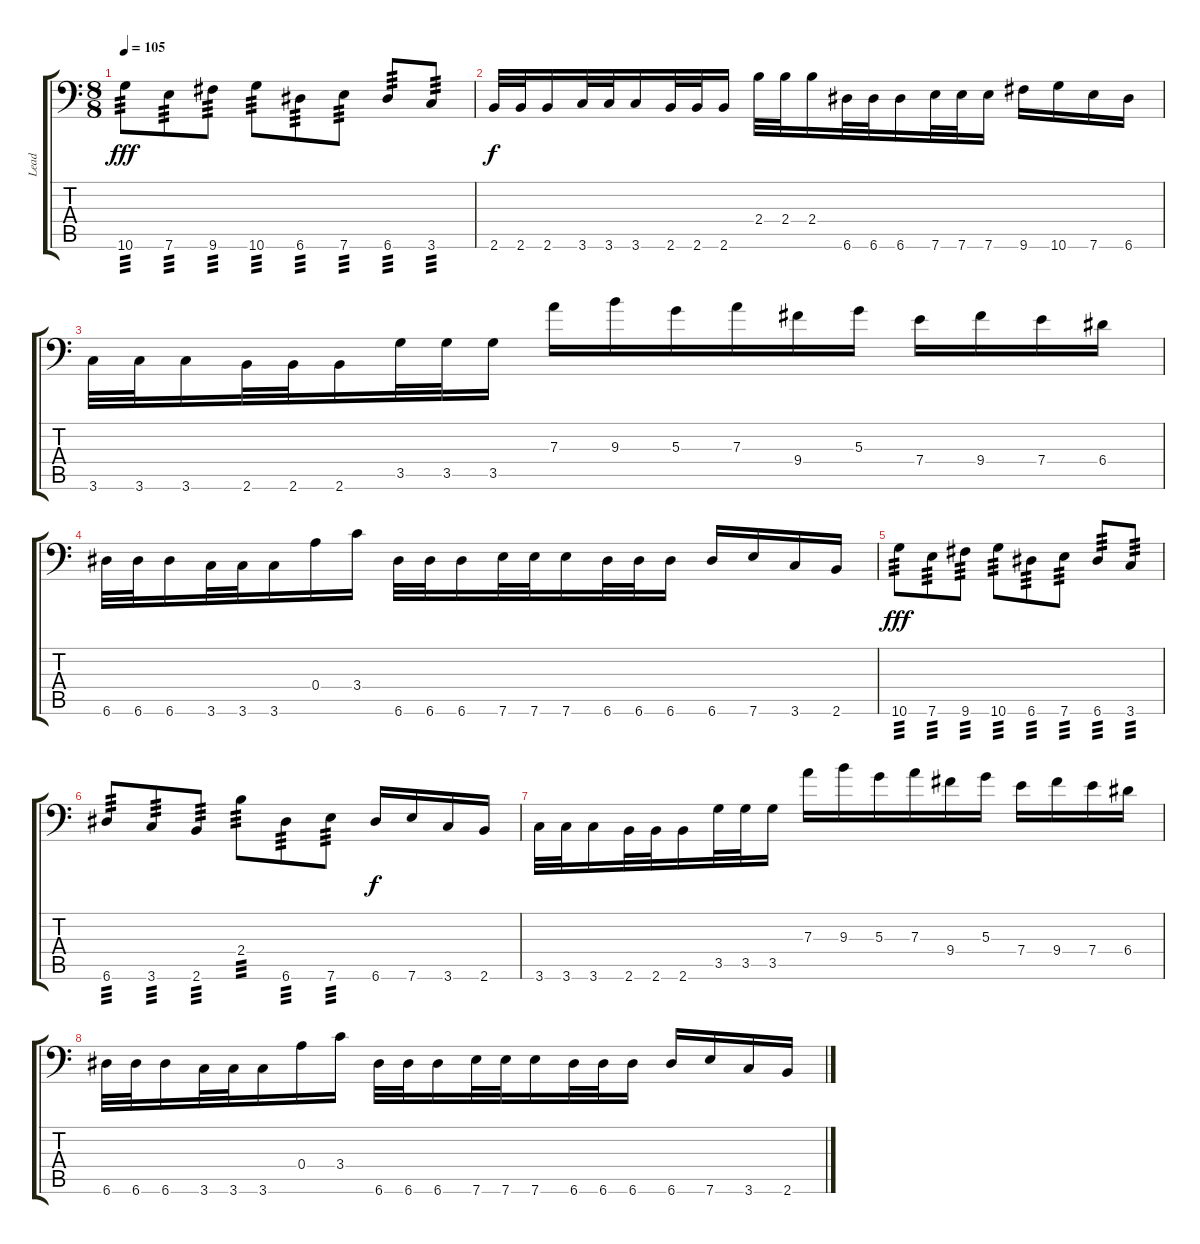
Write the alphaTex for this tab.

\track ("Lead" "Lead") {instrument distortionguitar}
\staff {score tabs}
\tuning (B3 Gb3 D3 A2 E2 A1) {hide}
\ts (8 8)
\tempo 105
\clef f4
\ks c
10.6.8{tp 3 dy fff} 7.6.8{tp 3} 9.6.8{tp 3} 10.6.8{tp 3} 6.6.8{tp 3} 7.6.8{tp 3} 6.6.8{tp 3} 3.6.8{tp 3} |
2.6.32{dy f} 2.6.32 2.6.16 3.6.32 3.6.32 3.6.16 2.6.32 2.6.32 2.6.16 2.4.32 2.4.32 2.4.16 6.6.32 6.6.32 6.6.16 7.6.32 7.6.32 7.6.16 9.6.16 10.6.16 7.6.16 6.6.16 |
3.6.32 3.6.32 3.6.16 2.6.32 2.6.32 2.6.16 3.5.32 3.5.32 3.5.16 7.3.16 9.3.16 5.3.16 7.3.16 9.4.16 5.3.16 7.4.16 9.4.16 7.4.16 6.4.16 |
6.6.32 6.6.32 6.6.16 3.6.32 3.6.32 3.6.16 0.4.16 3.4.16 6.6.32 6.6.32 6.6.16 7.6.32 7.6.32 7.6.16 6.6.32 6.6.32 6.6.16 6.6.16 7.6.16 3.6.16 2.6.16 |
10.6.8{tp 3 dy fff} 7.6.8{tp 3} 9.6.8{tp 3} 10.6.8{tp 3} 6.6.8{tp 3} 7.6.8{tp 3} 6.6.8{tp 3} 3.6.8{tp 3} |
6.6.8{tp 3} 3.6.8{tp 3} 2.6.8{tp 3} 2.4.8{tp 3} 6.6.8{tp 3} 7.6.8{tp 3} 6.6.16{dy f} 7.6.16 3.6.16 2.6.16 |
3.6.32 3.6.32 3.6.16 2.6.32 2.6.32 2.6.16 3.5.32 3.5.32 3.5.16 7.3.16 9.3.16 5.3.16 7.3.16 9.4.16 5.3.16 7.4.16 9.4.16 7.4.16 6.4.16 |
6.6.32 6.6.32 6.6.16 3.6.32 3.6.32 3.6.16 0.4.16 3.4.16 6.6.32 6.6.32 6.6.16 7.6.32 7.6.32 7.6.16 6.6.32 6.6.32 6.6.16 6.6.16 7.6.16 3.6.16 2.6.16
